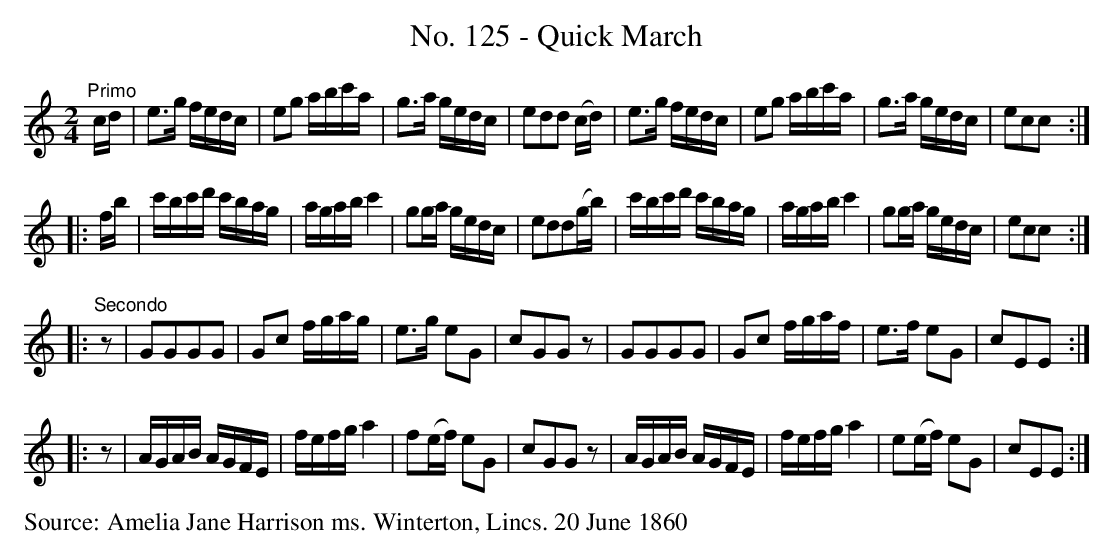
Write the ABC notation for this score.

X:1
T:No. 125 - Quick March
M:2/4
L:1/8
K:C
"^Primo"c/d/|e>g f/e/d/c/|eg a/b/c'/a/|g>a g/e/d/c/|edd (c/d/)|e>g f/e/d/c/|\
eg a/b/c'/a/|g>a g/e/d/c/|ecc::
f/b/|c'/b/c'/d'/ c'/b/a/g/|a/g/a/b/ c'2|gg/a/ g/e/d/c/|edd(g/b/)|\
c'/b/c'/d'/ c'/b/a/g/|a/g/a/b/ c'2|gg/a/ g/e/d/c/|ecc::
"^Secondo"z|GGGG|Gc f/g/a/g/|e>g eG|cGGz|GGGG|Gc f/g/a/f/|e>f eG|cEE::
z|A/G/A/B/ A/G/F/E/|f/e/f/g/a2|f(e/f/) eG|cGGz|A/G/A/B/ A/G/F/E/|\
f/e/f/g/a2| e(e/f/) eG|cEE:|
